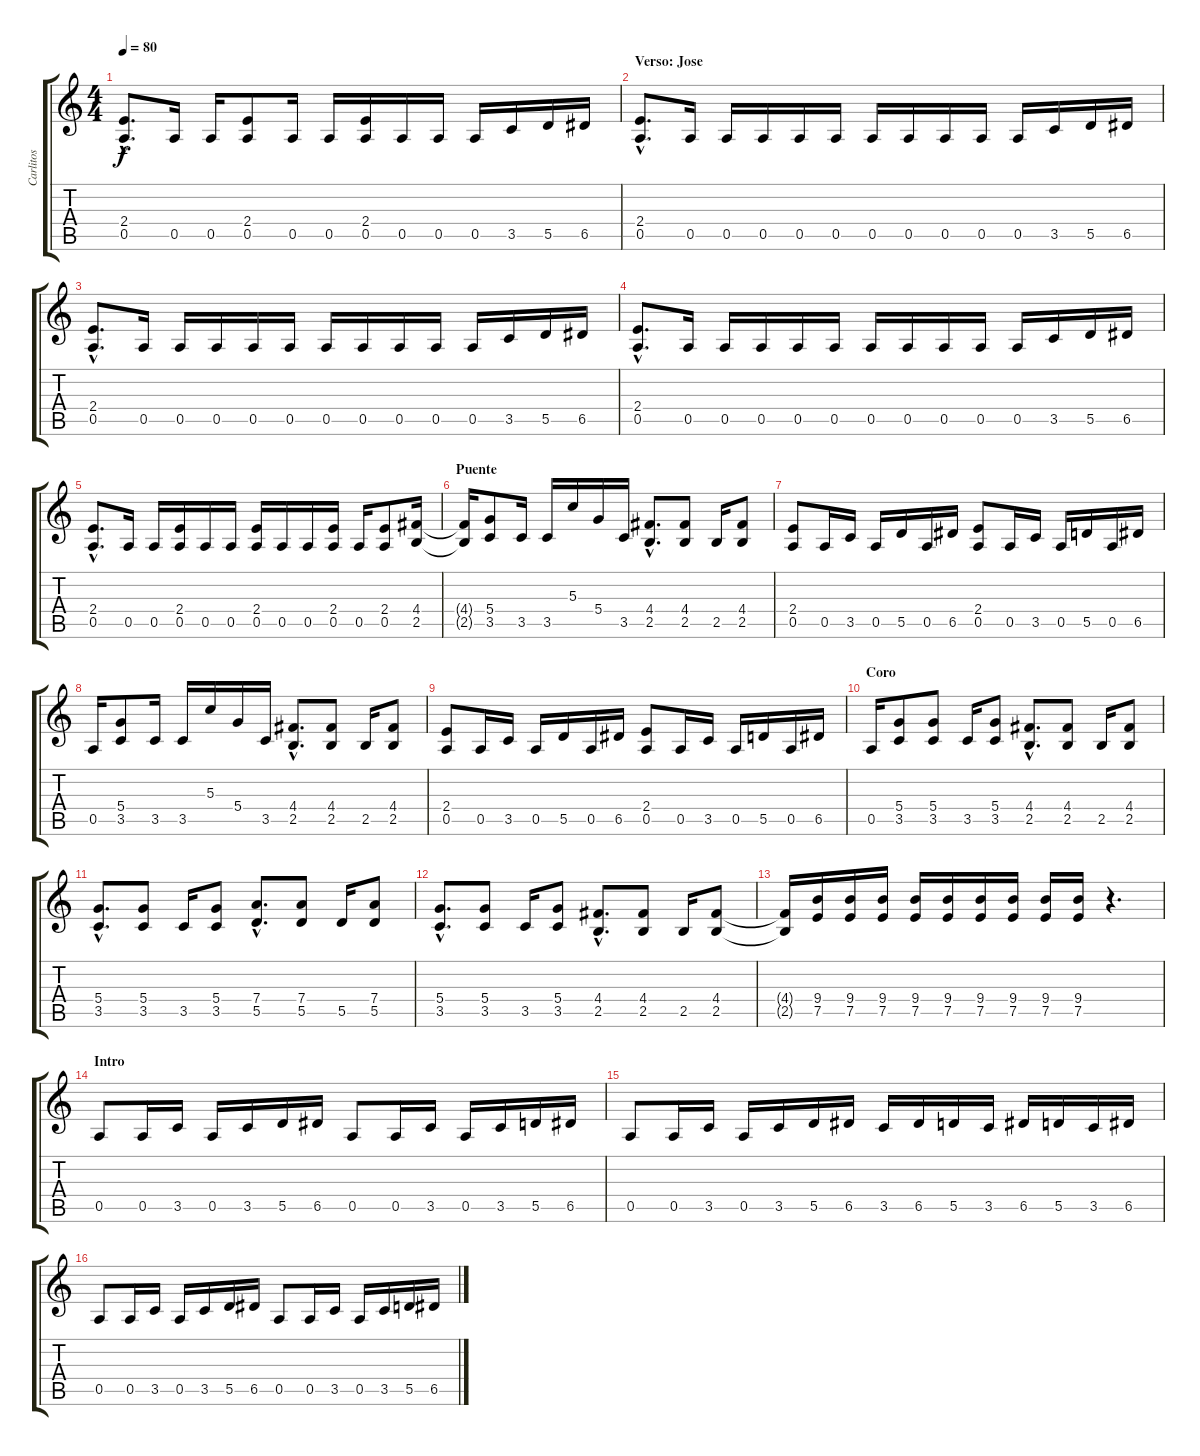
\track ("Carlitos" "Carlitos") {instrument distortionguitar}
\staff {score tabs}
\tuning (E4 B3 G3 D3 A2 E2) {hide}
\ts (4 4)
\tempo 80
\clef g2
\ks c
(2.4{hac} 0.5{hac}).8{d dy f} 0.5.16 0.5.16 (2.4 0.5).8 0.5.16 0.5.16 (2.4 0.5).16 0.5.16 0.5.16 0.5.16 3.5.16 5.5.16 6.5.16 |
\section ("" "Verso: Jose")
(2.4{hac} 0.5{hac}).8{d} 0.5.16 0.5.16 0.5.16 0.5.16 0.5.16 0.5.16 0.5.16 0.5.16 0.5.16 0.5.16 3.5.16 5.5.16 6.5.16 |
(2.4{hac} 0.5{hac}).8{d} 0.5.16 0.5.16 0.5.16 0.5.16 0.5.16 0.5.16 0.5.16 0.5.16 0.5.16 0.5.16 3.5.16 5.5.16 6.5.16 |
(2.4{hac} 0.5{hac}).8{d} 0.5.16 0.5.16 0.5.16 0.5.16 0.5.16 0.5.16 0.5.16 0.5.16 0.5.16 0.5.16 3.5.16 5.5.16 6.5.16 |
(2.4{hac} 0.5{hac}).8{d} 0.5.16 0.5.16 (2.4 0.5).16 0.5.16 0.5.16 (2.4 0.5).16 0.5.16 0.5.16 (2.4 0.5).16 0.5.16 (2.4 0.5).8 (4.4 2.5).16 |
\section ("" "Puente")
(4.4{t} 2.5{t}).16 (5.4 3.5).8 3.5.16 3.5.16 5.3.16 5.4.16 3.5.16 (4.4{hac} 2.5{hac}).8{d} (4.4 2.5).8 2.5.16 (4.4 2.5).8 |
(2.4 0.5).8 0.5.16 3.5.16 0.5.16 5.5.16 0.5.16 6.5.16 (2.4 0.5).8 0.5.16 3.5.16 0.5.16 5.5.16 0.5.16 6.5.16 |
0.5.16 (5.4 3.5).8 3.5.16 3.5.16 5.3.16 5.4.16 3.5.16 (4.4{hac} 2.5{hac}).8{d} (4.4 2.5).8 2.5.16 (4.4 2.5).8 |
(2.4 0.5).8 0.5.16 3.5.16 0.5.16 5.5.16 0.5.16 6.5.16 (2.4 0.5).8 0.5.16 3.5.16 0.5.16 5.5.16 0.5.16 6.5.16 |
\section ("" "Coro")
0.5.16 (5.4 3.5).8 (5.4 3.5).8 3.5.16 (5.4 3.5).8 (4.4{hac} 2.5{hac}).8{d} (4.4 2.5).8 2.5.16 (4.4 2.5).8 |
(5.4{hac} 3.5{hac}).8{d} (5.4 3.5).8 3.5.16 (5.4 3.5).8 (7.4{hac} 5.5{hac}).8{d} (7.4 5.5).8 5.5.16 (7.4 5.5).8 |
(5.4{hac} 3.5{hac}).8{d} (5.4 3.5).8 3.5.16 (5.4 3.5).8 (4.4{hac} 2.5{hac}).8{d} (4.4 2.5).8 2.5.16 (4.4 2.5).8 |
(4.4{t} 2.5{t}).16 (9.4 7.5).16 (9.4 7.5).16 (9.4 7.5).16 (9.4 7.5).16 (9.4 7.5).16 (9.4 7.5).16 (9.4 7.5).16 (9.4 7.5).16 (9.4 7.5).16 r.4{d} |
\section ("" "Intro")
0.5.8 0.5.16 3.5.16 0.5.16 3.5.16 5.5.16 6.5.16 0.5.8 0.5.16 3.5.16 0.5.16 3.5.16 5.5.16 6.5.16 |
0.5.8 0.5.16 3.5.16 0.5.16 3.5.16 5.5.16 6.5.16 3.5.16 6.5.16 5.5.16 3.5.16 6.5.16 5.5.16 3.5.16 6.5.16 |
0.5.8 0.5.16 3.5.16 0.5.16 3.5.16 5.5.16 6.5.16 0.5.8 0.5.16 3.5.16 0.5.16 3.5.16 5.5.16 6.5.16
